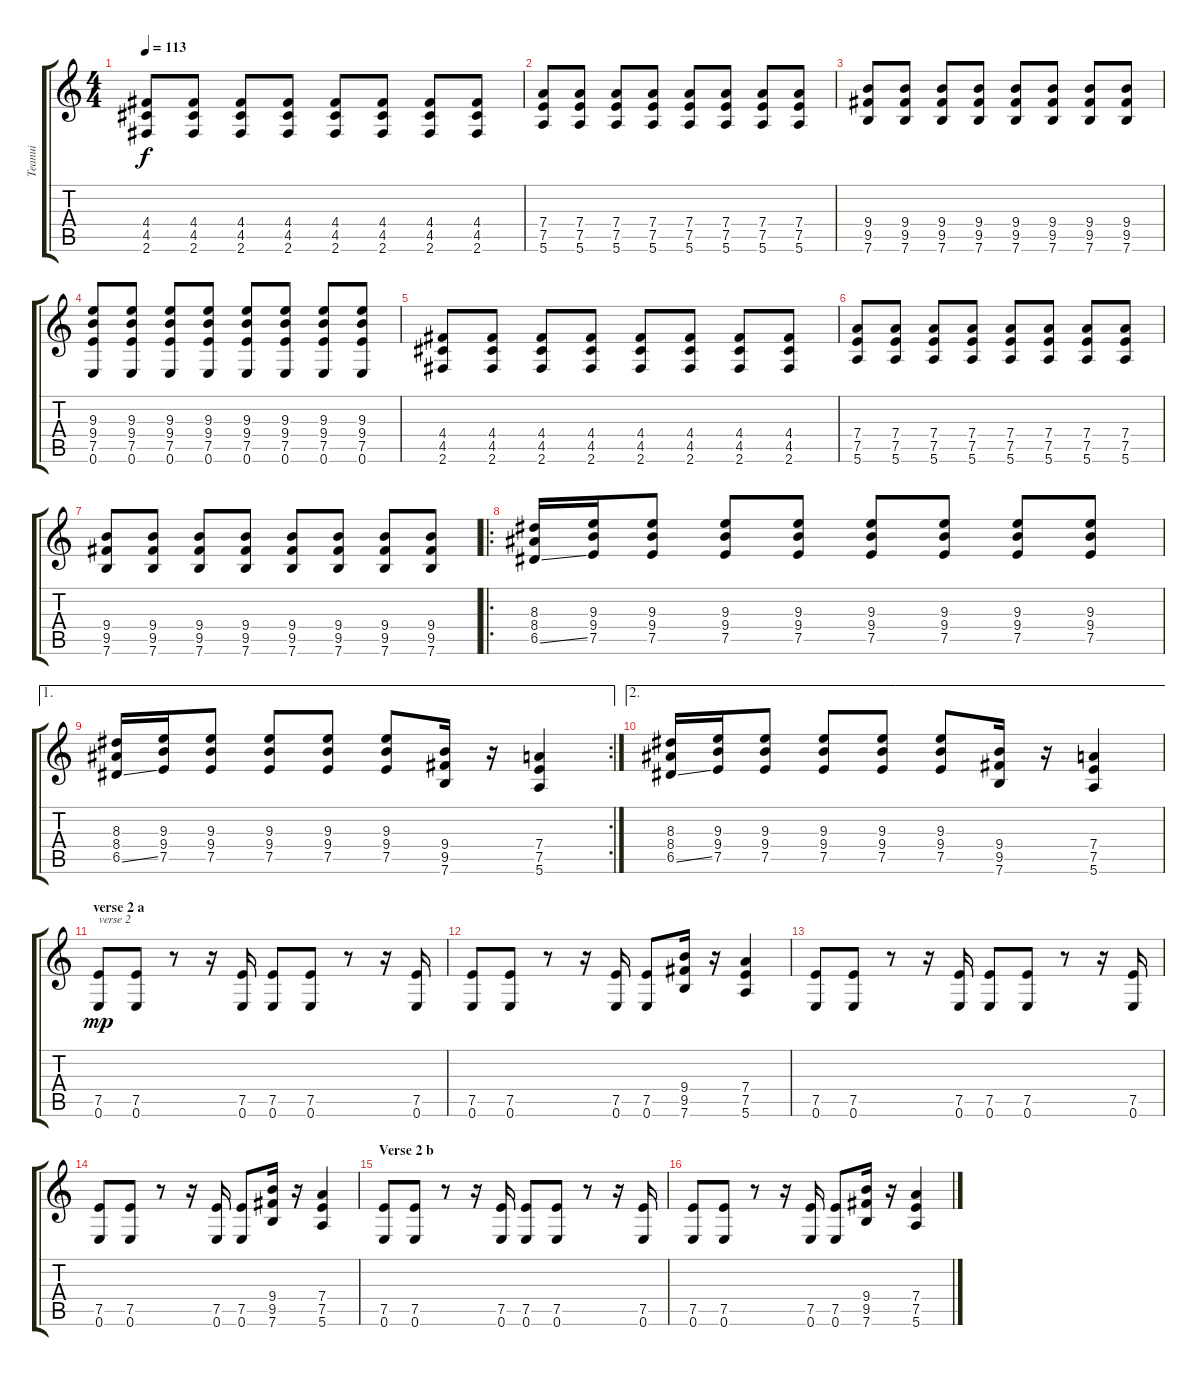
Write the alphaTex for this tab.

\track ("Teanui" "Teanui") {instrument distortionguitar}
\staff {score tabs}
\tuning (E4 B3 G3 D3 A2 E2) {hide}
\ts (4 4)
\tempo 113
\clef g2
\ks c
(4.4 4.5 2.6).8{dy f} (4.4 4.5 2.6).8 (4.4 4.5 2.6).8 (4.4 4.5 2.6).8 (4.4 4.5 2.6).8 (4.4 4.5 2.6).8 (4.4 4.5 2.6).8 (4.4 4.5 2.6).8 |
(7.4 7.5 5.6).8 (7.4 7.5 5.6).8 (7.4 7.5 5.6).8 (7.4 7.5 5.6).8 (7.4 7.5 5.6).8 (7.4 7.5 5.6).8 (7.4 7.5 5.6).8 (7.4 7.5 5.6).8 |
(9.4 9.5 7.6).8 (9.4 9.5 7.6).8 (9.4 9.5 7.6).8 (9.4 9.5 7.6).8 (9.4 9.5 7.6).8 (9.4 9.5 7.6).8 (9.4 9.5 7.6).8 (9.4 9.5 7.6).8 |
(9.3 9.4 7.5 0.6).8 (9.3 9.4 7.5 0.6).8 (9.3 9.4 7.5 0.6).8 (9.3 9.4 7.5 0.6).8 (9.3 9.4 7.5 0.6).8 (9.3 9.4 7.5 0.6).8 (9.3 9.4 7.5 0.6).8 (9.3 9.4 7.5 0.6).8 |
(4.4 4.5 2.6).8 (4.4 4.5 2.6).8 (4.4 4.5 2.6).8 (4.4 4.5 2.6).8 (4.4 4.5 2.6).8 (4.4 4.5 2.6).8 (4.4 4.5 2.6).8 (4.4 4.5 2.6).8 |
(7.4 7.5 5.6).8 (7.4 7.5 5.6).8 (7.4 7.5 5.6).8 (7.4 7.5 5.6).8 (7.4 7.5 5.6).8 (7.4 7.5 5.6).8 (7.4 7.5 5.6).8 (7.4 7.5 5.6).8 |
(9.4 9.5 7.6).8 (9.4 9.5 7.6).8 (9.4 9.5 7.6).8 (9.4 9.5 7.6).8 (9.4 9.5 7.6).8 (9.4 9.5 7.6).8 (9.4 9.5 7.6).8 (9.4 9.5 7.6).8 |
\ro
(8.3 8.4 6.5{ss}).16 (9.3 9.4 7.5).16 (9.3 9.4 7.5).8 (9.3 9.4 7.5).8 (9.3 9.4 7.5).8 (9.3 9.4 7.5).8 (9.3 9.4 7.5).8 (9.3 9.4 7.5).8 (9.3 9.4 7.5).8 |
\ae 1
\rc 2
(8.3 8.4 6.5{ss}).16 (9.3 9.4 7.5).16 (9.3 9.4 7.5).8 (9.3 9.4 7.5).8 (9.3 9.4 7.5).8 (9.3 9.4 7.5).8 (9.4 9.5 7.6).16 r.16 (7.4 7.5 5.6).4 |
\ae 2
(8.3 8.4 6.5{ss}).16 (9.3 9.4 7.5).16 (9.3 9.4 7.5).8 (9.3 9.4 7.5).8 (9.3 9.4 7.5).8 (9.3 9.4 7.5).8 (9.4 9.5 7.6).16 r.16 (7.4 7.5 5.6).4 |
\section ("" "verse 2 a")
(7.5 0.6).8{txt "verse 2" dy mp} (7.5 0.6).8 r.8 r.16 (7.5 0.6).16 (7.5 0.6).8 (7.5 0.6).8 r.8 r.16 (7.5 0.6).16 |
(7.5 0.6).8 (7.5 0.6).8 r.8 r.16 (7.5 0.6).16 (7.5 0.6).8 (9.4 9.5 7.6).16 r.16 (7.4 7.5 5.6).4 |
(7.5 0.6).8 (7.5 0.6).8 r.8 r.16 (7.5 0.6).16 (7.5 0.6).8 (7.5 0.6).8 r.8 r.16 (7.5 0.6).16 |
(7.5 0.6).8 (7.5 0.6).8 r.8 r.16 (7.5 0.6).16 (7.5 0.6).8 (9.4 9.5 7.6).16 r.16 (7.4 7.5 5.6).4 |
\section ("" "Verse 2 b")
(7.5 0.6).8 (7.5 0.6).8 r.8 r.16 (7.5 0.6).16 (7.5 0.6).8 (7.5 0.6).8 r.8 r.16 (7.5 0.6).16 |
(7.5 0.6).8 (7.5 0.6).8 r.8 r.16 (7.5 0.6).16 (7.5 0.6).8 (9.4 9.5 7.6).16 r.16 (7.4 7.5 5.6).4
